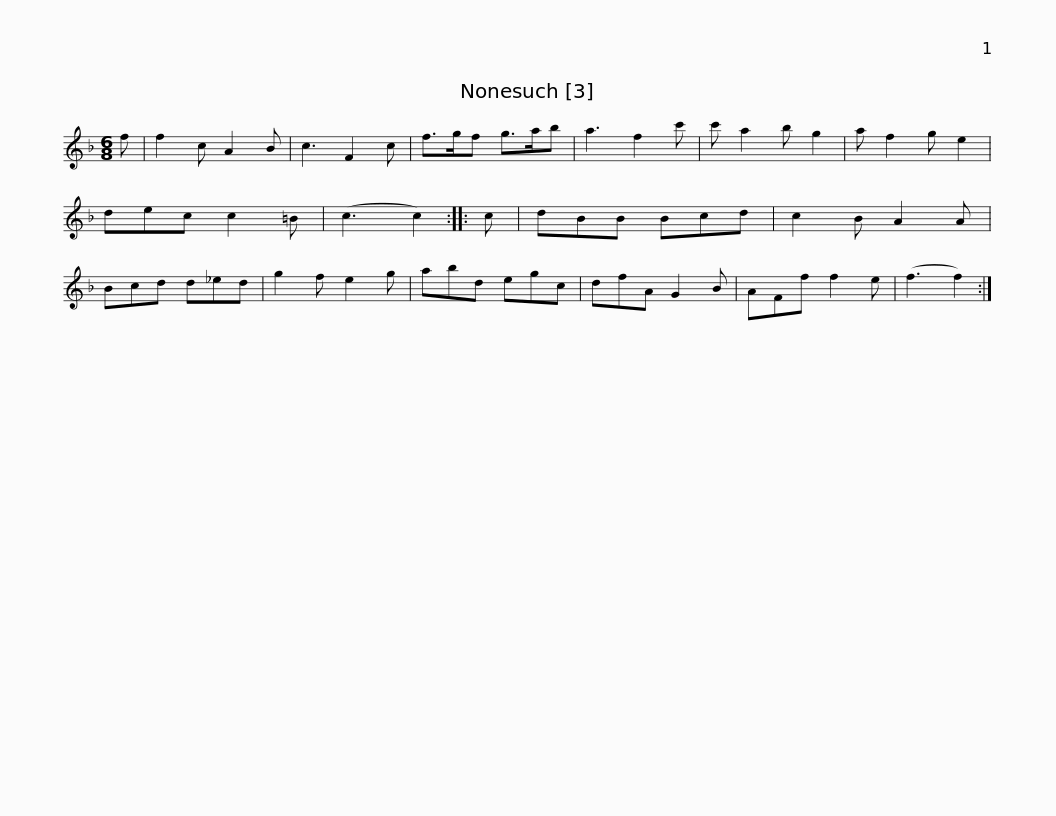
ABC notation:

X:1
L:1/8
M:6/8
I:linebreak $
K:F
V:1 treble
V:1
 f | f2 c A2 B | c3 F2 c | f>gf g>ab | a3 f2 c' | %5
 c' a2 b g2 | a f2 g e2 | dec c2 =B | (c3 c2) :: c |$ %10
 dBB Bcd | c2 B A2 A | Bcd d_ed | g2 f e2 g | abd egc | %15
 dfA G2 B | AFf f2 e | (f3 f2) :| %18
